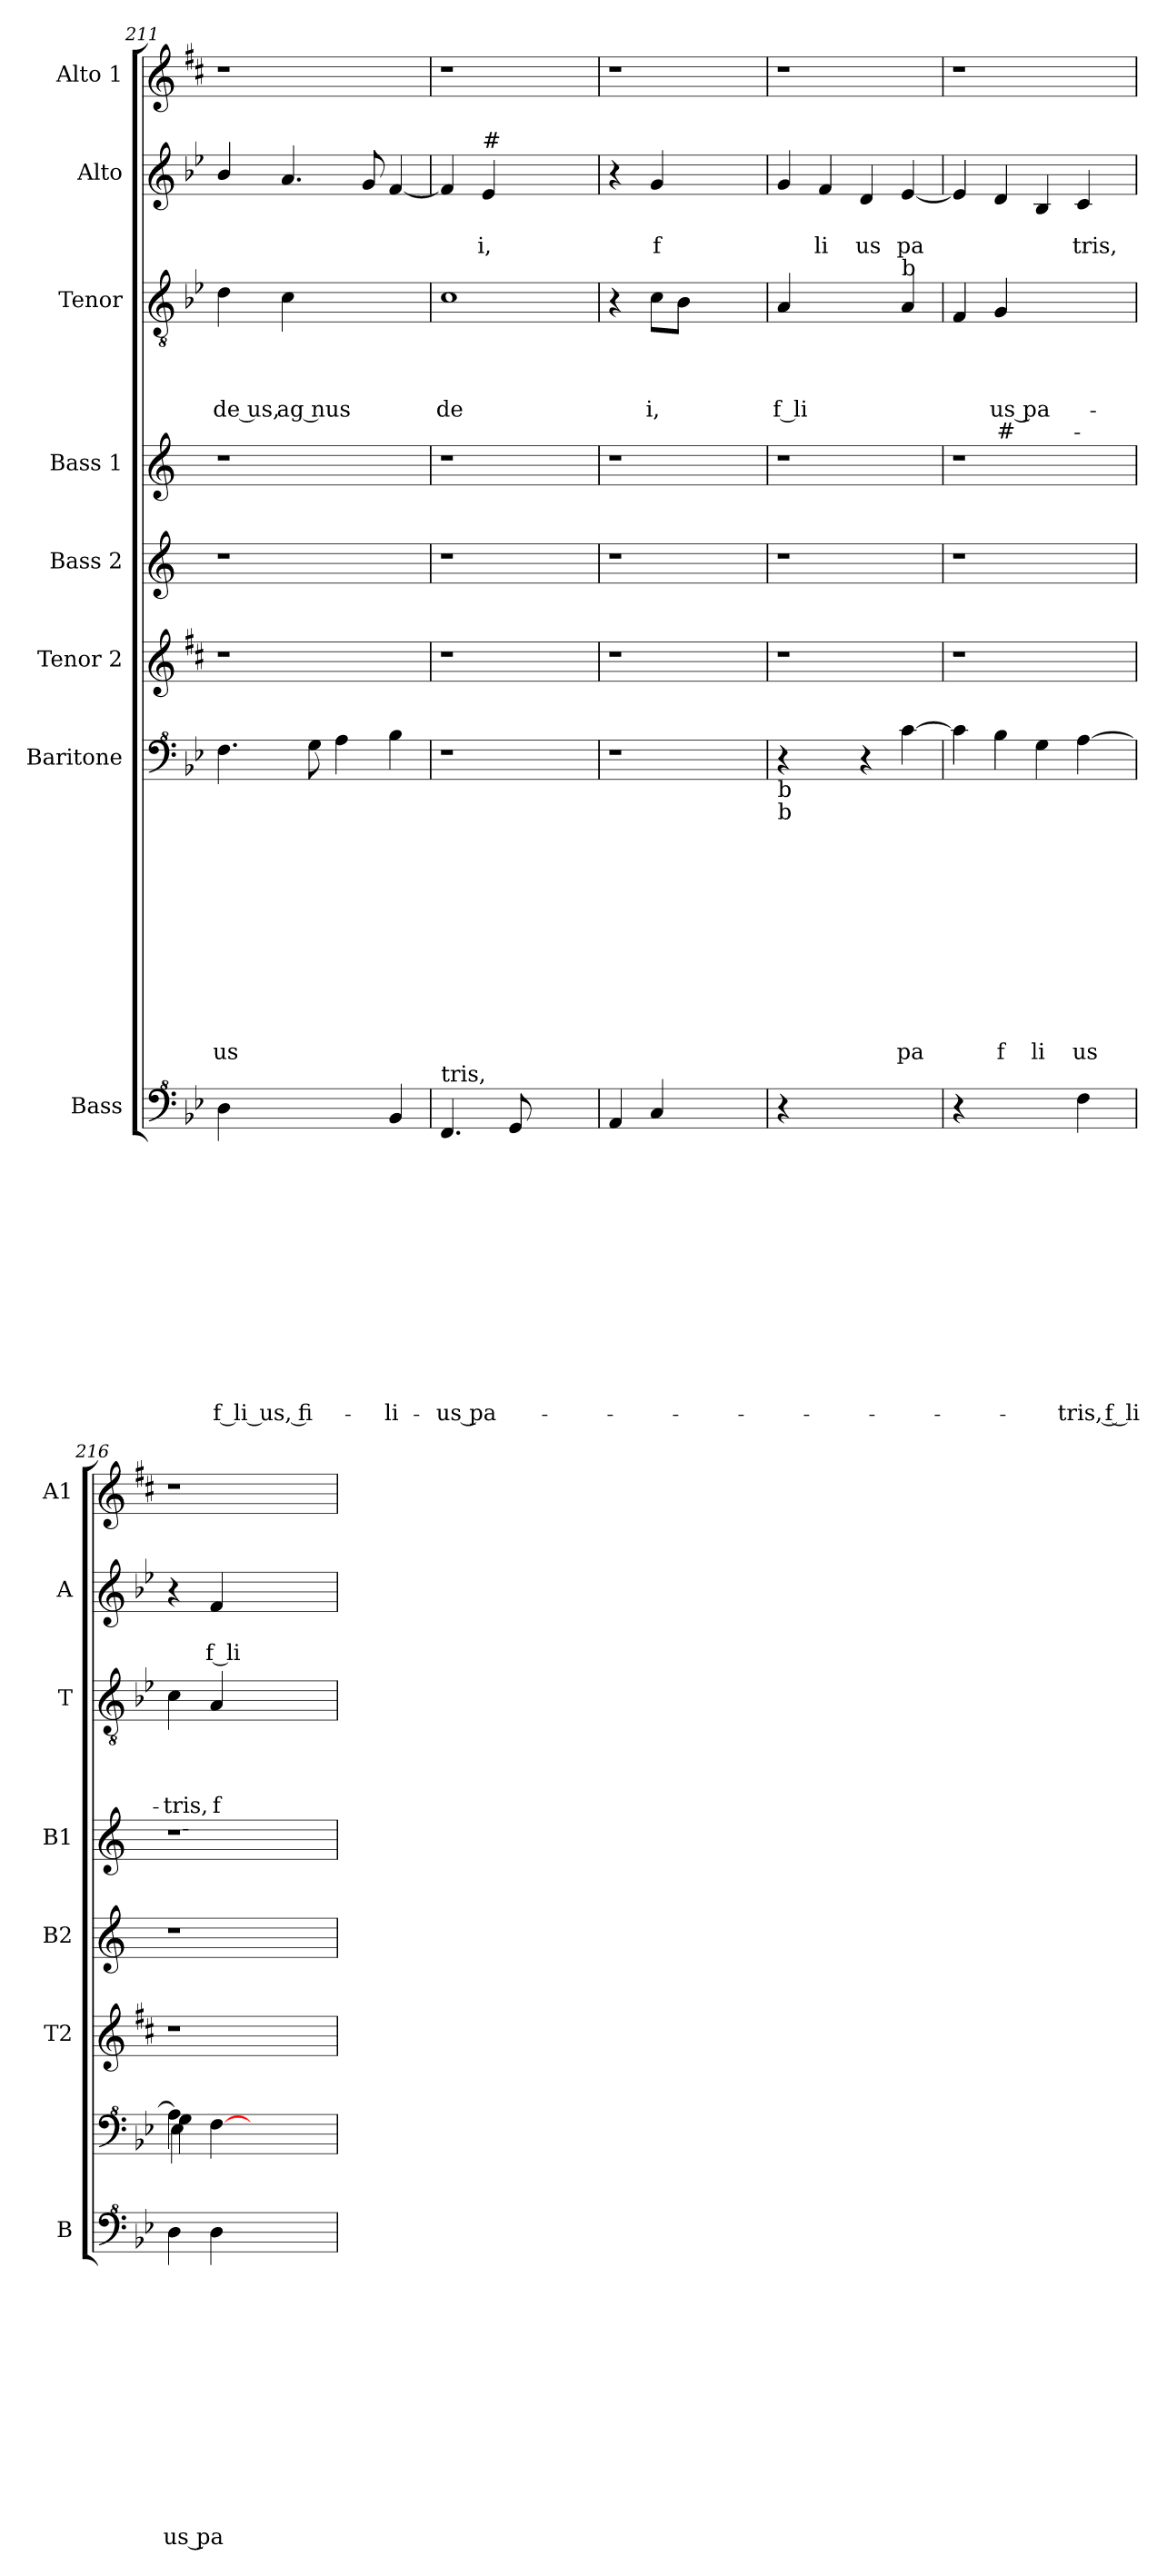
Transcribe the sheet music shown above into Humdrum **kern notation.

**kern	**text	**text	**text	**text	**text	**text	**text	**text	**text	**text	**text	**text	**text	**kern	**text	**text	**text	**text	**text	**text	**text	**text	**text	**text	**text	**kern	**kern	**kern	**kern	**text	**text	**text	**text	**text	**kern	**text	**text	**kern
*part8	*part8	*part8	*part8	*part8	*part8	*part8	*part8	*part8	*part8	*part8	*part8	*part8	*part8	*part7	*part7	*part7	*part7	*part7	*part7	*part7	*part7	*part7	*part7	*part7	*part7	*part6	*part5	*part4	*part3	*part3	*part3	*part3	*part3	*part3	*part2	*part2	*part2	*part1
*staff8	*staff8	*staff8	*staff8	*staff8	*staff8	*staff8	*staff8	*staff8	*staff8	*staff8	*staff8	*staff8	*staff8	*staff7	*staff7	*staff7	*staff7	*staff7	*staff7	*staff7	*staff7	*staff7	*staff7	*staff7	*staff7	*staff6	*staff5	*staff4	*staff3	*staff3	*staff3	*staff3	*staff3	*staff3	*staff2	*staff2	*staff2	*staff1
*I"Bass	*	*	*	*	*	*	*	*	*	*	*	*	*	*I"Baritone	*	*	*	*	*	*	*	*	*	*	*	*I"Tenor 2	*I"Bass 2	*I"Bass 1	*I"Tenor	*	*	*	*	*	*I"Alto	*	*	*I"Alto 1
*I'B	*	*	*	*	*	*	*	*	*	*	*	*	*	*	*	*	*	*	*	*	*	*	*	*	*	*I'T2	*I'B2	*I'B1	*I'T	*	*	*	*	*	*I'A	*	*	*I'A1
*clefF^4	*	*	*	*	*	*	*	*	*	*	*	*	*	*clefF^4	*	*	*	*	*	*	*	*	*	*	*	*clefG2	*clefG2	*clefG2	*clefGv2	*	*	*	*	*	*clefG2	*	*	*clefG2
*	*	*	*	*	*	*	*	*	*	*	*	*	*	*	*	*	*	*	*	*	*	*	*	*	*	*ITrd1c2	*	*	*ITrd1c2	*	*	*	*	*	*ITrd1c2	*	*	*ITrd1c2
*k[b-e-]	*	*	*	*	*	*	*	*	*	*	*	*	*	*k[b-e-]	*	*	*	*	*	*	*	*	*	*	*	*k[]	*k[]	*k[]	*k[b-e-a-d-]	*	*	*	*	*	*k[b-e-a-d-]	*	*	*k[]
*B-:	*	*	*	*	*	*	*	*	*	*	*	*	*	*B-:	*	*	*	*	*	*	*	*	*	*	*	*C:	*C:	*C:	*A-:	*	*	*	*	*	*A-:	*	*	*C:
=211	=211	=211	=211	=211	=211	=211	=211	=211	=211	=211	=211	=211	=211	=211	=211	=211	=211	=211	=211	=211	=211	=211	=211	=211	=211	=211	=211	=211	=211	=211	=211	=211	=211	=211	=211	=211	=211	=211
!	!	!	!	!	!	!	!	!	!	!	!	!	!LO:LY:b:rj	!	!	!	!	!	!	!	!	!	!	!	!LO:LY:b	!	!	!	!	!	!	!	!LO:LY:b:rj	!	!	!	!	!
4d\	.	.	.	.	.	.	.	.	.	.	.	.	f li us, fi-	4.f\	.	.	.	.	.	.	.	.	.	.	us	1r	1r	1r	4c\	.	.	.	de us,	.	4a-/	.	.	1r
!	!	!	!	!	!	!	!	!	!	!	!	!	!	!	!	!	!	!	!	!	!	!	!	!	!	!	!	!	!	!	!	!	!LO:LY:b	!	!	!	!	!
2ryy	.	.	.	.	.	.	.	.	.	.	.	.	.	.	.	.	.	.	.	.	.	.	.	.	.	.	.	.	4B-\	.	.	.	ag nus	.	4.g/	.	.	.
.	.	.	.	.	.	.	.	.	.	.	.	.	.	8g\	.	.	.	.	.	.	.	.	.	.	.	.	.	.	.	.	.	.	.	.	.	.	.	.
.	.	.	.	.	.	.	.	.	.	.	.	.	.	4a\	.	.	.	.	.	.	.	.	.	.	.	.	.	.	2ryy	.	.	.	.	.	.	.	.	.
.	.	.	.	.	.	.	.	.	.	.	.	.	.	.	.	.	.	.	.	.	.	.	.	.	.	.	.	.	.	.	.	.	.	.	8f/	.	.	.
!	!	!	!	!	!	!	!	!	!	!	!	!	!LO:LY:b	!	!	!	!	!	!	!	!	!	!	!	!	!	!	!	!	!	!	!	!	!	!	!	!	!
4B-/	.	.	.	.	.	.	.	.	.	.	.	.	-li-	4b-\	.	.	.	.	.	.	.	.	.	.	.	.	.	.	.	.	.	.	.	.	[<4e-/	.	.	.
=212	=212	=212	=212	=212	=212	=212	=212	=212	=212	=212	=212	=212	=212	=212	=212	=212	=212	=212	=212	=212	=212	=212	=212	=212	=212	=212	=212	=212	=212	=212	=212	=212	=212	=212	=212	=212	=212	=212
!LO:TX:a:t=tris,	!	!	!	!	!	!	!	!	!	!	!	!	!	!	!	!	!	!	!	!	!	!	!	!	!	!	!	!	!	!	!	!	!	!	!	!	!	!
!	!	!	!	!	!	!	!	!	!	!	!	!	!LO:LY:b:rj	!	!	!	!	!	!	!	!	!	!	!	!	!	!	!	!	!	!	!	!LO:LY:b	!	!	!	!	!
4.F/	.	.	.	.	.	.	.	.	.	.	.	.	-us pa-	1r	.	.	.	.	.	.	.	.	.	.	.	1r	1r	1r	1B-	.	.	.	de	.	4e-/]	.	.	1r
!	!	!	!	!	!	!	!	!	!	!	!	!	!	!	!	!	!	!	!	!	!	!	!	!	!	!	!	!	!	!	!	!	!	!	!LO:TX:a:t=#	!	!	!
!	!	!	!	!	!	!	!	!	!	!	!	!	!	!	!	!	!	!	!	!	!	!	!	!	!	!	!	!	!	!	!	!	!	!	!	!	!LO:LY:b	!
.	.	.	.	.	.	.	.	.	.	.	.	.	.	.	.	.	.	.	.	.	.	.	.	.	.	.	.	.	.	.	.	.	.	.	4d-/	.	i,	.
8G/	.	.	.	.	.	.	.	.	.	.	.	.	.	.	.	.	.	.	.	.	.	.	.	.	.	.	.	.	.	.	.	.	.	.	.	.	.	.
2ryy	.	.	.	.	.	.	.	.	.	.	.	.	.	.	.	.	.	.	.	.	.	.	.	.	.	.	.	.	.	.	.	.	.	.	2ryy	.	.	.
=213	=213	=213	=213	=213	=213	=213	=213	=213	=213	=213	=213	=213	=213	=213	=213	=213	=213	=213	=213	=213	=213	=213	=213	=213	=213	=213	=213	=213	=213	=213	=213	=213	=213	=213	=213	=213	=213	=213
4A/	.	.	.	.	.	.	.	.	.	.	.	.	.	1r	.	.	.	.	.	.	.	.	.	.	.	1r	1r	1r	4r	.	.	.	.	.	4r	.	.	1r
!	!	!	!	!	!	!	!	!	!	!	!	!	!	!	!	!	!	!	!	!	!	!	!	!	!	!	!	!	!	!	!	!	!LO:LY:b:rj	!	!	!	!LO:LY:b	!
4c/	.	.	.	.	.	.	.	.	.	.	.	.	.	.	.	.	.	.	.	.	.	.	.	.	.	.	.	.	8B-\L	.	.	.	i,	.	4f/	.	f	.
.	.	.	.	.	.	.	.	.	.	.	.	.	.	.	.	.	.	.	.	.	.	.	.	.	.	.	.	.	8A-\J	.	.	.	.	.	.	.	.	.
2ryy	.	.	.	.	.	.	.	.	.	.	.	.	.	.	.	.	.	.	.	.	.	.	.	.	.	.	.	.	2ryy	.	.	.	.	.	2ryy	.	.	.
!!LO:LB:g=z
=214	=214	=214	=214	=214	=214	=214	=214	=214	=214	=214	=214	=214	=214	=214	=214	=214	=214	=214	=214	=214	=214	=214	=214	=214	=214	=214	=214	=214	=214	=214	=214	=214	=214	=214	=214	=214	=214	=214
!	!	!	!	!	!	!	!	!	!	!	!	!	!	!LO:TX:b:t=b	!	!	!	!	!	!	!	!	!	!	!	!	!	!	!	!	!	!	!	!	!	!	!	!
!	!	!	!	!	!	!	!	!	!	!	!	!	!	!LO:TX:b:t=b	!	!	!	!	!	!	!	!	!	!	!	!	!	!	!	!	!	!	!	!	!	!	!	!
!	!	!	!	!	!	!	!	!	!	!	!	!	!	!	!	!	!	!	!	!	!	!	!	!	!	!	!	!	!	!	!	!	!LO:LY:b	!	!	!	!	!
4r	.	.	.	.	.	.	.	.	.	.	.	.	.	4r	.	.	.	.	.	.	.	.	.	.	.	1r	1r	1r	4G/	.	.	.	f li	.	4f/	.	.	1r
!	!	!	!	!	!	!	!	!	!	!	!	!	!	!	!	!	!	!	!	!	!	!	!	!	!	!	!	!	!	!	!	!	!	!	!	!	!LO:LY:b	!
2.ryy	.	.	.	.	.	.	.	.	.	.	.	.	.	4ryy	.	.	.	.	.	.	.	.	.	.	.	.	.	.	2ryy	.	.	.	.	.	4e-/	.	li	.
!	!	!	!	!	!	!	!	!	!	!	!	!	!	!	!	!	!	!	!	!	!	!	!	!	!	!	!	!	!	!	!	!	!	!	!	!	!LO:LY:b	!
.	.	.	.	.	.	.	.	.	.	.	.	.	.	4r	.	.	.	.	.	.	.	.	.	.	.	.	.	.	.	.	.	.	.	.	4c/	.	us	.
!	!	!	!	!	!	!	!	!	!	!	!	!	!	!	!	!	!	!	!	!	!	!	!	!	!	!	!	!	!LO:TX:a:t=b	!	!	!	!	!	!	!	!	!
!	!	!	!	!	!	!	!	!	!	!	!	!	!	!	!	!	!	!	!	!	!	!	!	!	!LO:LY:b	!	!	!	!	!	!	!	!	!	!	!	!LO:LY:b	!
.	.	.	.	.	.	.	.	.	.	.	.	.	.	[>4cc\	.	.	.	.	.	.	.	.	.	.	pa	.	.	.	4G/	.	.	.	.	.	[<4d-/	.	pa	.
=215	=215	=215	=215	=215	=215	=215	=215	=215	=215	=215	=215	=215	=215	=215	=215	=215	=215	=215	=215	=215	=215	=215	=215	=215	=215	=215	=215	=215	=215	=215	=215	=215	=215	=215	=215	=215	=215	=215
4r	.	.	.	.	.	.	.	.	.	.	.	.	.	4cc\]	.	.	.	.	.	.	.	.	.	.	.	1r	1r	1r	4E-/	.	.	.	.	.	4d-/]	.	.	1r
!	!	!	!	!	!	!	!	!	!	!	!	!	!	!	!	!	!	!	!	!	!	!	!	!	!LO:LY:b	!	!	!	!	!	!	!	!LO:LY:b	!LO:LY:b	!	!	!	!
2ryy	.	.	.	.	.	.	.	.	.	.	.	.	.	4b-\	.	.	.	.	.	.	.	.	.	.	f	.	.	.	4F/	.	.	.	us pa-	#-	4c/	.	.	.
!	!	!	!	!	!	!	!	!	!	!	!	!	!	!	!	!	!	!	!	!	!	!	!	!	!LO:LY:b	!	!	!	!	!	!	!	!	!	!	!	!	!
.	.	.	.	.	.	.	.	.	.	.	.	.	.	4g\	.	.	.	.	.	.	.	.	.	.	li	.	.	.	2ryy	.	.	.	.	.	4A-/	.	.	.
!	!	!	!	!	!	!	!	!	!	!	!	!	!LO:LY:b:rj	!	!	!	!	!	!	!	!	!	!	!	!LO:LY:b	!	!	!	!	!	!	!	!	!	!	!	!LO:LY:b	!
4f\	.	.	.	.	.	.	.	.	.	.	.	.	-tris, f li	[>4a\	.	.	.	.	.	.	.	.	.	.	us	.	.	.	.	.	.	.	.	.	4B-/	.	tris,	.
=216	=216	=216	=216	=216	=216	=216	=216	=216	=216	=216	=216	=216	=216	=216	=216	=216	=216	=216	=216	=216	=216	=216	=216	=216	=216	=216	=216	=216	=216	=216	=216	=216	=216	=216	=216	=216	=216	=216
!	!	!	!	!	!	!	!	!	!	!	!	!	!LO:LY:b	!	!	!	!	!	!	!	!	!	!	!	!	!	!	!	!	!	!	!	!LO:LY:b:rj	!	!	!	!	!
*	*	*	*	*	*	*	*	*	*	*	*	*	*	*^	*	*	*	*	*	*	*	*	*	*	*	*	*	*	*	*	*	*	*	*	*	*	*	*
*	*	*	*	*	*	*	*	*	*	*	*	*	*	*	*^	*	*	*	*	*	*	*	*	*	*	*	*	*	*	*	*	*	*	*	*	*	*	*	*
4d\	.	.	.	.	.	.	.	.	.	.	.	.	us pa	4a\]	4g\	4e-\	.	.	.	.	.	.	.	.	.	.	.	1r	1r	1r	4B-\	.	.	.	-tris,	.	4r	.	.	1r
!	!	!	!	!	!	!	!	!	!	!	!	!	!	!	!	!	!	!	!	!	!	!	!	!	!	!	!	!	!	!	!	!	!	!	!LO:LY:b	!	!	!	!LO:LY:b:rj	!
4d\	.	.	.	.	.	.	.	.	.	.	.	.	.	2ryy	2ryy	[>4f\	.	.	.	.	.	.	.	.	.	.	.	.	.	.	4G/	.	.	.	f-	.	4e-/	.	f li	.
2ryy	.	.	.	.	.	.	.	.	.	.	.	.	.	.	.	2ryy	.	.	.	.	.	.	.	.	.	.	.	.	.	.	2ryy	.	.	.	.	.	2ryy	.	.	.
.	.	.	.	.	.	.	.	.	.	.	.	.	.	4ryy	4ryy	.	.	.	.	.	.	.	.	.	.	.	.	.	.	.	.	.	.	.	.	.	.	.	.	.
*	*	*	*	*	*	*	*	*	*	*	*	*	*	*v	*v	*v	*	*	*	*	*	*	*	*	*	*	*	*	*	*	*	*	*	*	*	*	*	*	*	*
=	=	=	=	=	=	=	=	=	=	=	=	=	=	=	=	=	=	=	=	=	=	=	=	=	=	=	=	=	=	=	=	=	=	=	=	=	=	=
*-	*-	*-	*-	*-	*-	*-	*-	*-	*-	*-	*-	*-	*-	*-	*-	*-	*-	*-	*-	*-	*-	*-	*-	*-	*-	*-	*-	*-	*-	*-	*-	*-	*-	*-	*-	*-	*-	*-
